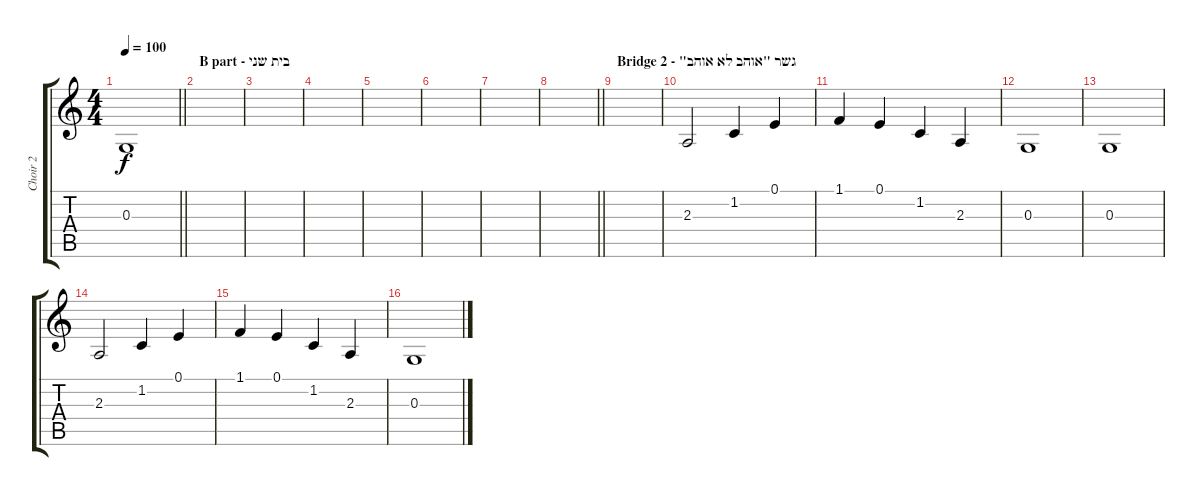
\track ("Choir 2" "Choir 2") {instrument choiraahs}
\staff {score tabs}
\tuning (E4 B3 G3 D3 A2 E2) {hide}
\ts (4 4)
\tempo 100
\clef g2
\barLineRight lightlight
\ks c
0.3.1{dy f} |
\section ("" "B part - בית שני")
|
|
|
|
|
|
\barLineRight lightlight
|
\section ("" "Bridge 2 - \"גשר \"אוהב לא אוהב")
|
2.3.2 1.2.4 0.1.4 |
1.1.4 0.1.4 1.2.4 2.3.4 |
0.3.1 |
0.3.1 |
2.3.2 1.2.4 0.1.4 |
1.1.4 0.1.4 1.2.4 2.3.4 |
0.3.1
